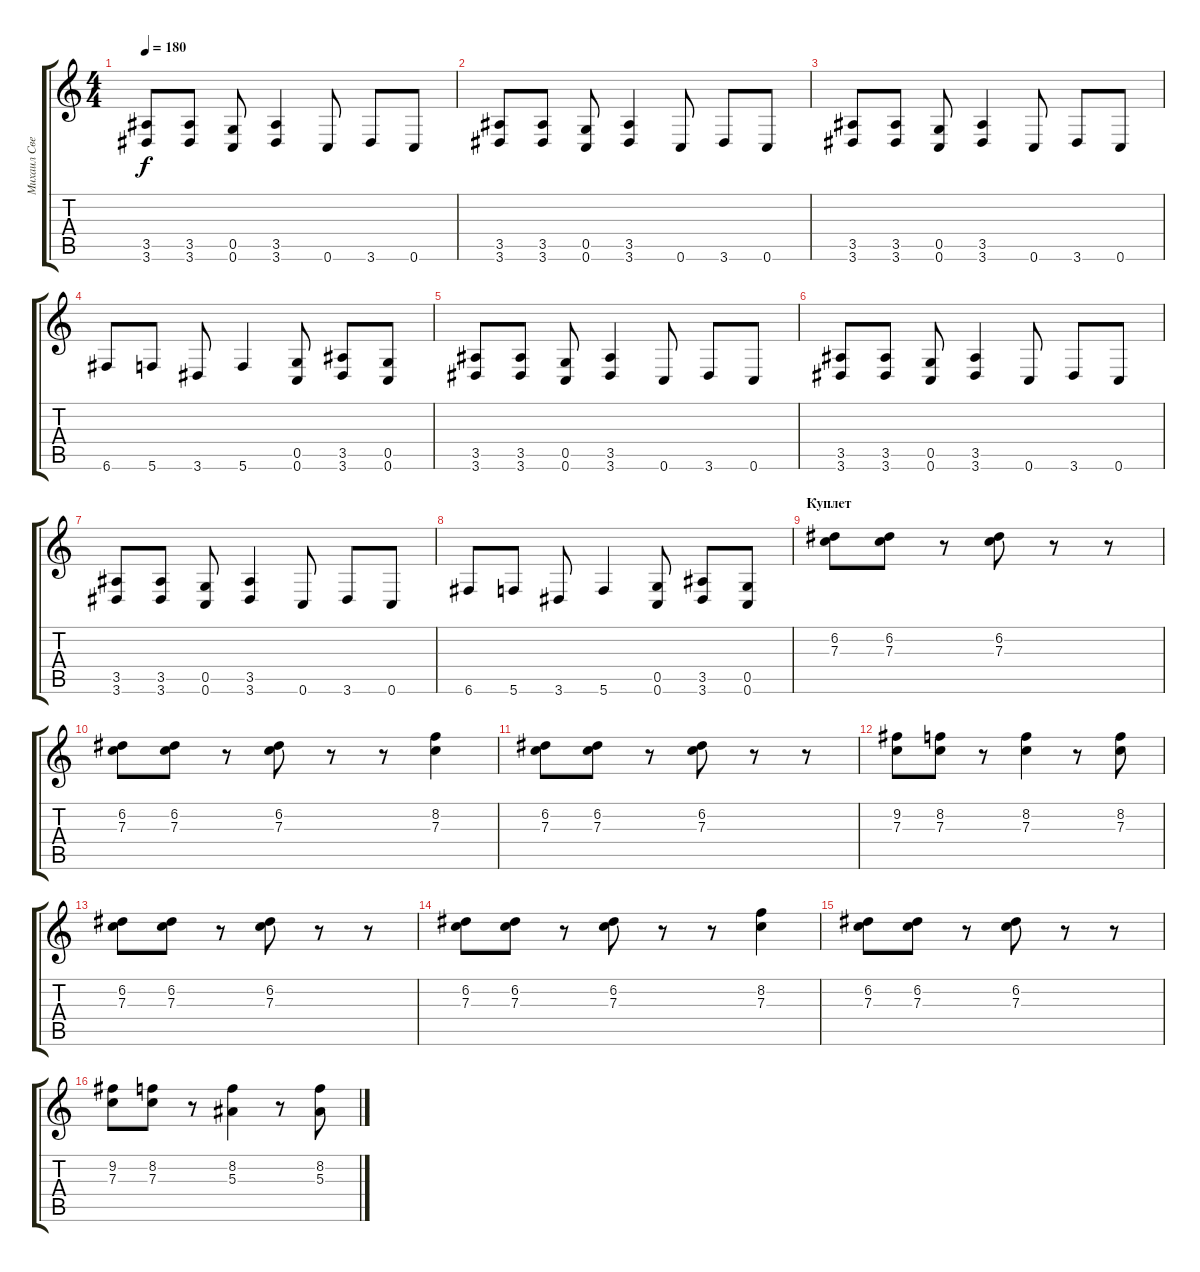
\track ("Михаил Светлов" "Михаил Све") {instrument distortionguitar}
\staff {score tabs}
\tuning (D4 A3 F3 C3 G2 C2) {hide}
\ts (4 4)
\tempo 180
\clef g2
\ks c
(3.5 3.6).8{dy f} (3.5 3.6).8 (0.5 0.6).8 (3.5 3.6).4 0.6.8 3.6.8 0.6.8 |
(3.5 3.6).8 (3.5 3.6).8 (0.5 0.6).8 (3.5 3.6).4 0.6.8 3.6.8 0.6.8 |
(3.5 3.6).8 (3.5 3.6).8 (0.5 0.6).8 (3.5 3.6).4 0.6.8 3.6.8 0.6.8 |
6.6.8 5.6.8 3.6.8 5.6.4 (0.5 0.6).8 (3.5 3.6).8 (0.5 0.6).8 |
(3.5 3.6).8 (3.5 3.6).8 (0.5 0.6).8 (3.5 3.6).4 0.6.8 3.6.8 0.6.8 |
(3.5 3.6).8 (3.5 3.6).8 (0.5 0.6).8 (3.5 3.6).4 0.6.8 3.6.8 0.6.8 |
(3.5 3.6).8 (3.5 3.6).8 (0.5 0.6).8 (3.5 3.6).4 0.6.8 3.6.8 0.6.8 |
6.6.8 5.6.8 3.6.8 5.6.4 (0.5 0.6).8 (3.5 3.6).8 (0.5 0.6).8 |
\section ("" "Куплет")
(6.2 7.3).8 (6.2 7.3).8 r.8 (6.2 7.3).8 r.8 r.8 |
(6.2 7.3).8 (6.2 7.3).8 r.8 (6.2 7.3).8 r.8 r.8 (8.2 7.3).4 |
(6.2 7.3).8 (6.2 7.3).8 r.8 (6.2 7.3).8 r.8 r.8 |
(9.2 7.3).8 (8.2 7.3).8 r.8 (8.2 7.3).4 r.8 (8.2 7.3).8 |
(6.2 7.3).8 (6.2 7.3).8 r.8 (6.2 7.3).8 r.8 r.8 |
(6.2 7.3).8 (6.2 7.3).8 r.8 (6.2 7.3).8 r.8 r.8 (8.2 7.3).4 |
(6.2 7.3).8 (6.2 7.3).8 r.8 (6.2 7.3).8 r.8 r.8 |
(9.2 7.3).8 (8.2 7.3).8 r.8 (8.2 5.3).4 r.8 (8.2 5.3).8
